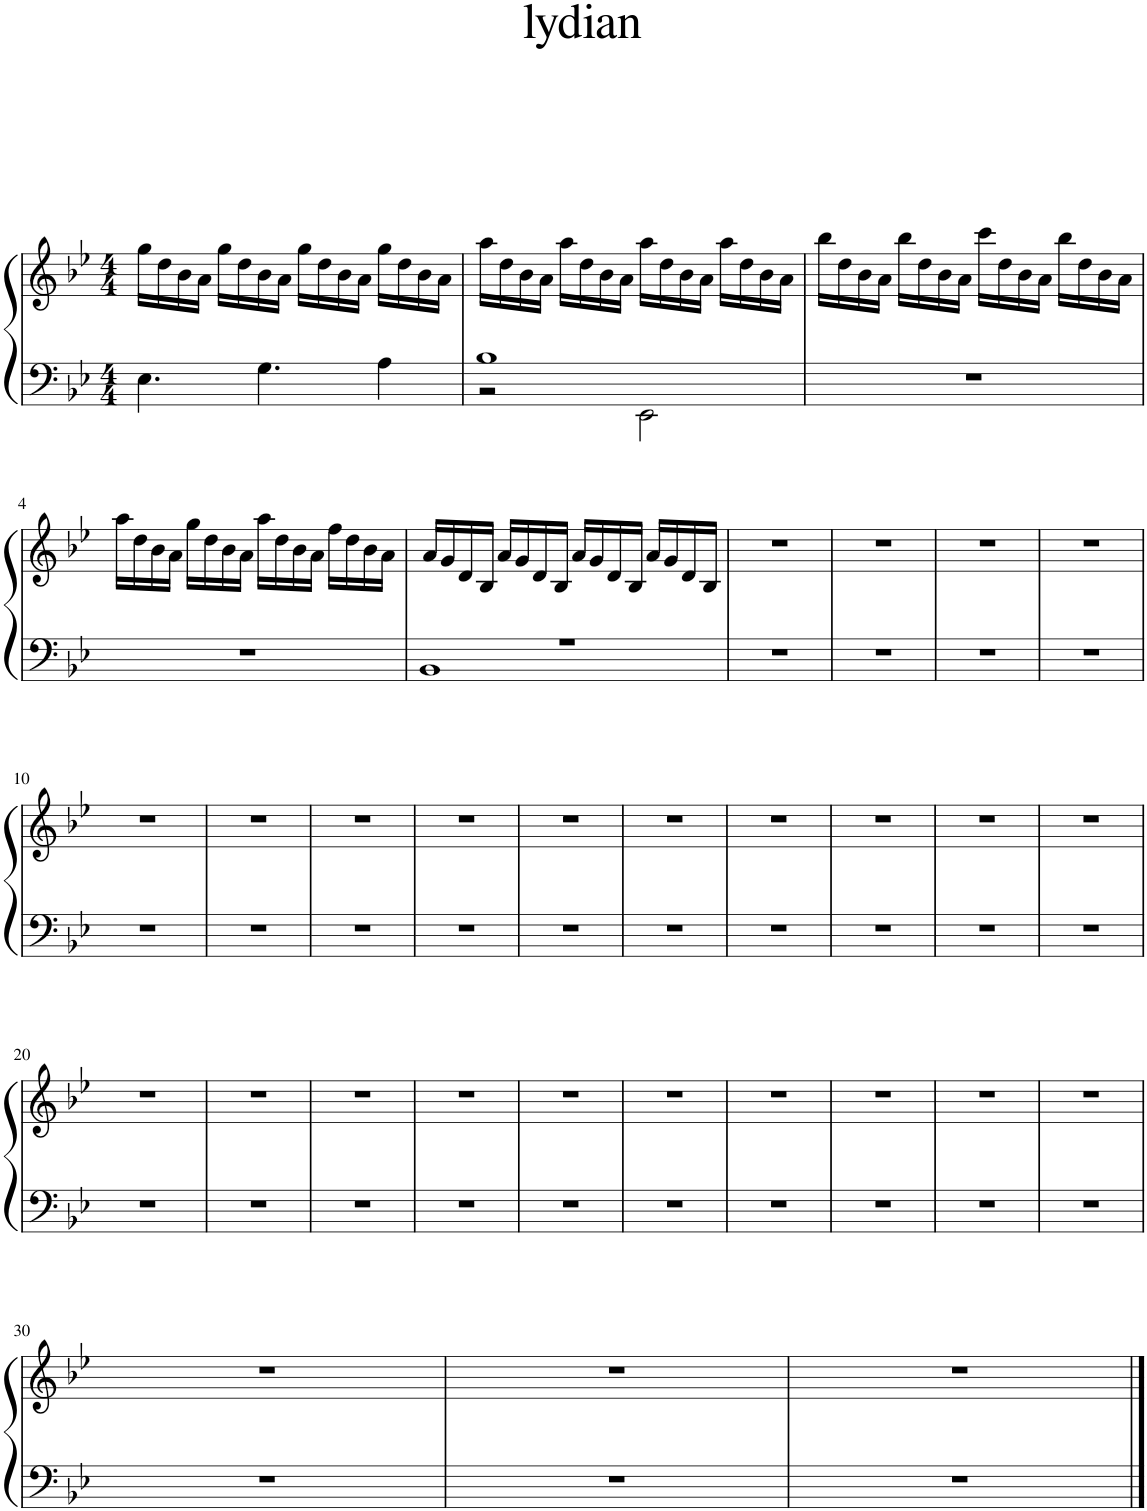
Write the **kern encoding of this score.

**kern	**kern
*part1	*part1
*staff2	*staff1
*I"Piano	*
*I'Pno.	*
*clefF4	*clefG2
*k[b-e-]	*k[b-e-]
*M4/4	*M4/4
=1	=1
4.E-\	16gg\LL
.	16dd\
.	16b-\
.	16a\JJ
.	16gg\LL
.	16dd\
4.G\	16b-\
.	16a\JJ
.	16gg\LL
.	16dd\
.	16b-\
.	16a\JJ
4A\	16gg\LL
.	16dd\
.	16b-\
.	16a\JJ
=2	=2
*^	*
1B-	2r	16aa\LL
.	.	16dd\
.	.	16b-\
.	.	16a\JJ
.	.	16aa\LL
.	.	16dd\
.	.	16b-\
.	.	16a\JJ
.	2EE-\	16aa\LL
.	.	16dd\
.	.	16b-\
.	.	16a\JJ
.	.	16aa\LL
.	.	16dd\
.	.	16b-\
.	.	16a\JJ
*v	*v	*
=3	=3
1r	16bb-\LL
.	16dd\
.	16b-\
.	16a\JJ
.	16bb-\LL
.	16dd\
.	16b-\
.	16a\JJ
.	16ccc\LL
.	16dd\
.	16b-\
.	16a\JJ
.	16bb-\LL
.	16dd\
.	16b-\
.	16a\JJ
!!LO:LB:g=z
=4	=4
1r	16aa\LL
.	16dd\
.	16b-\
.	16a\JJ
.	16gg\LL
.	16dd\
.	16b-\
.	16a\JJ
.	16aa\LL
.	16dd\
.	16b-\
.	16a\JJ
.	16ff\LL
.	16dd\
.	16b-\
.	16a\JJ
=5	=5
*^	*
1r	1BB-	16a/LL
.	.	16g/
.	.	16d/
.	.	16B-/JJ
.	.	16a/LL
.	.	16g/
.	.	16d/
.	.	16B-/JJ
.	.	16a/LL
.	.	16g/
.	.	16d/
.	.	16B-/JJ
.	.	16a/LL
.	.	16g/
.	.	16d/
.	.	16B-/JJ
*v	*v	*
=6	=6
1r	1r
=7	=7
1r	1r
=8	=8
1r	1r
=9	=9
1r	1r
!!LO:LB:g=z
=10	=10
1r	1r
=11	=11
1r	1r
=12	=12
1r	1r
=13	=13
1r	1r
=14	=14
1r	1r
=15	=15
1r	1r
=16	=16
1r	1r
=17	=17
1r	1r
=18	=18
1r	1r
=19	=19
1r	1r
!!LO:LB:g=z
=20	=20
1r	1r
=21	=21
1r	1r
=22	=22
1r	1r
=23	=23
1r	1r
=24	=24
1r	1r
=25	=25
1r	1r
=26	=26
1r	1r
=27	=27
1r	1r
=28	=28
1r	1r
=29	=29
1r	1r
!!LO:LB:g=z
=30	=30
1r	1r
=31	=31
1r	1r
=32	=32
1r	1r
==	==
*-	*-
